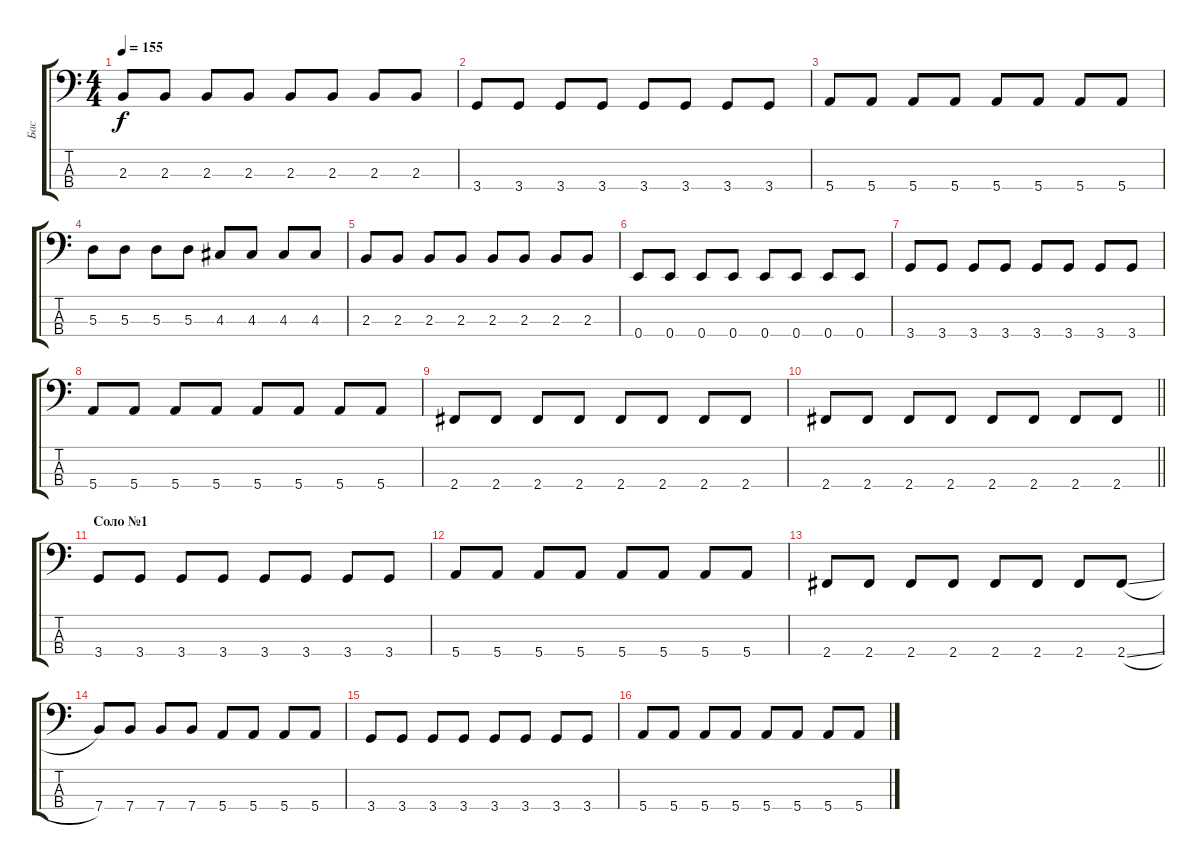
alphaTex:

\track ("Бас" "Бас") {instrument electricbassfinger}
\staff {score tabs}
\tuning (G2 D2 A1 E1) {hide}
\ts (4 4)
\tempo 155
\clef f4
\ks c
2.3.8{dy f} 2.3.8 2.3.8 2.3.8 2.3.8 2.3.8 2.3.8 2.3.8 |
3.4.8 3.4.8 3.4.8 3.4.8 3.4.8 3.4.8 3.4.8 3.4.8 |
5.4.8 5.4.8 5.4.8 5.4.8 5.4.8 5.4.8 5.4.8 5.4.8 |
5.3.8 5.3.8 5.3.8 5.3.8 4.3.8 4.3.8 4.3.8 4.3.8 |
2.3.8 2.3.8 2.3.8 2.3.8 2.3.8 2.3.8 2.3.8 2.3.8 |
0.4.8 0.4.8 0.4.8 0.4.8 0.4.8 0.4.8 0.4.8 0.4.8 |
3.4.8 3.4.8 3.4.8 3.4.8 3.4.8 3.4.8 3.4.8 3.4.8 |
5.4.8 5.4.8 5.4.8 5.4.8 5.4.8 5.4.8 5.4.8 5.4.8 |
2.4.8 2.4.8 2.4.8 2.4.8 2.4.8 2.4.8 2.4.8 2.4.8 |
\barLineRight lightlight
2.4.8 2.4.8 2.4.8 2.4.8 2.4.8 2.4.8 2.4.8 2.4.8 |
\section ("" "Соло №1")
3.4.8 3.4.8 3.4.8 3.4.8 3.4.8 3.4.8 3.4.8 3.4.8 |
5.4.8 5.4.8 5.4.8 5.4.8 5.4.8 5.4.8 5.4.8 5.4.8 |
2.4.8 2.4.8 2.4.8 2.4.8 2.4.8 2.4.8 2.4.8 2.4{sl}.8 |
7.4.8 7.4.8 7.4.8 7.4.8 5.4.8 5.4.8 5.4.8 5.4.8 |
3.4.8 3.4.8 3.4.8 3.4.8 3.4.8 3.4.8 3.4.8 3.4.8 |
5.4.8 5.4.8 5.4.8 5.4.8 5.4.8 5.4.8 5.4.8 5.4.8
